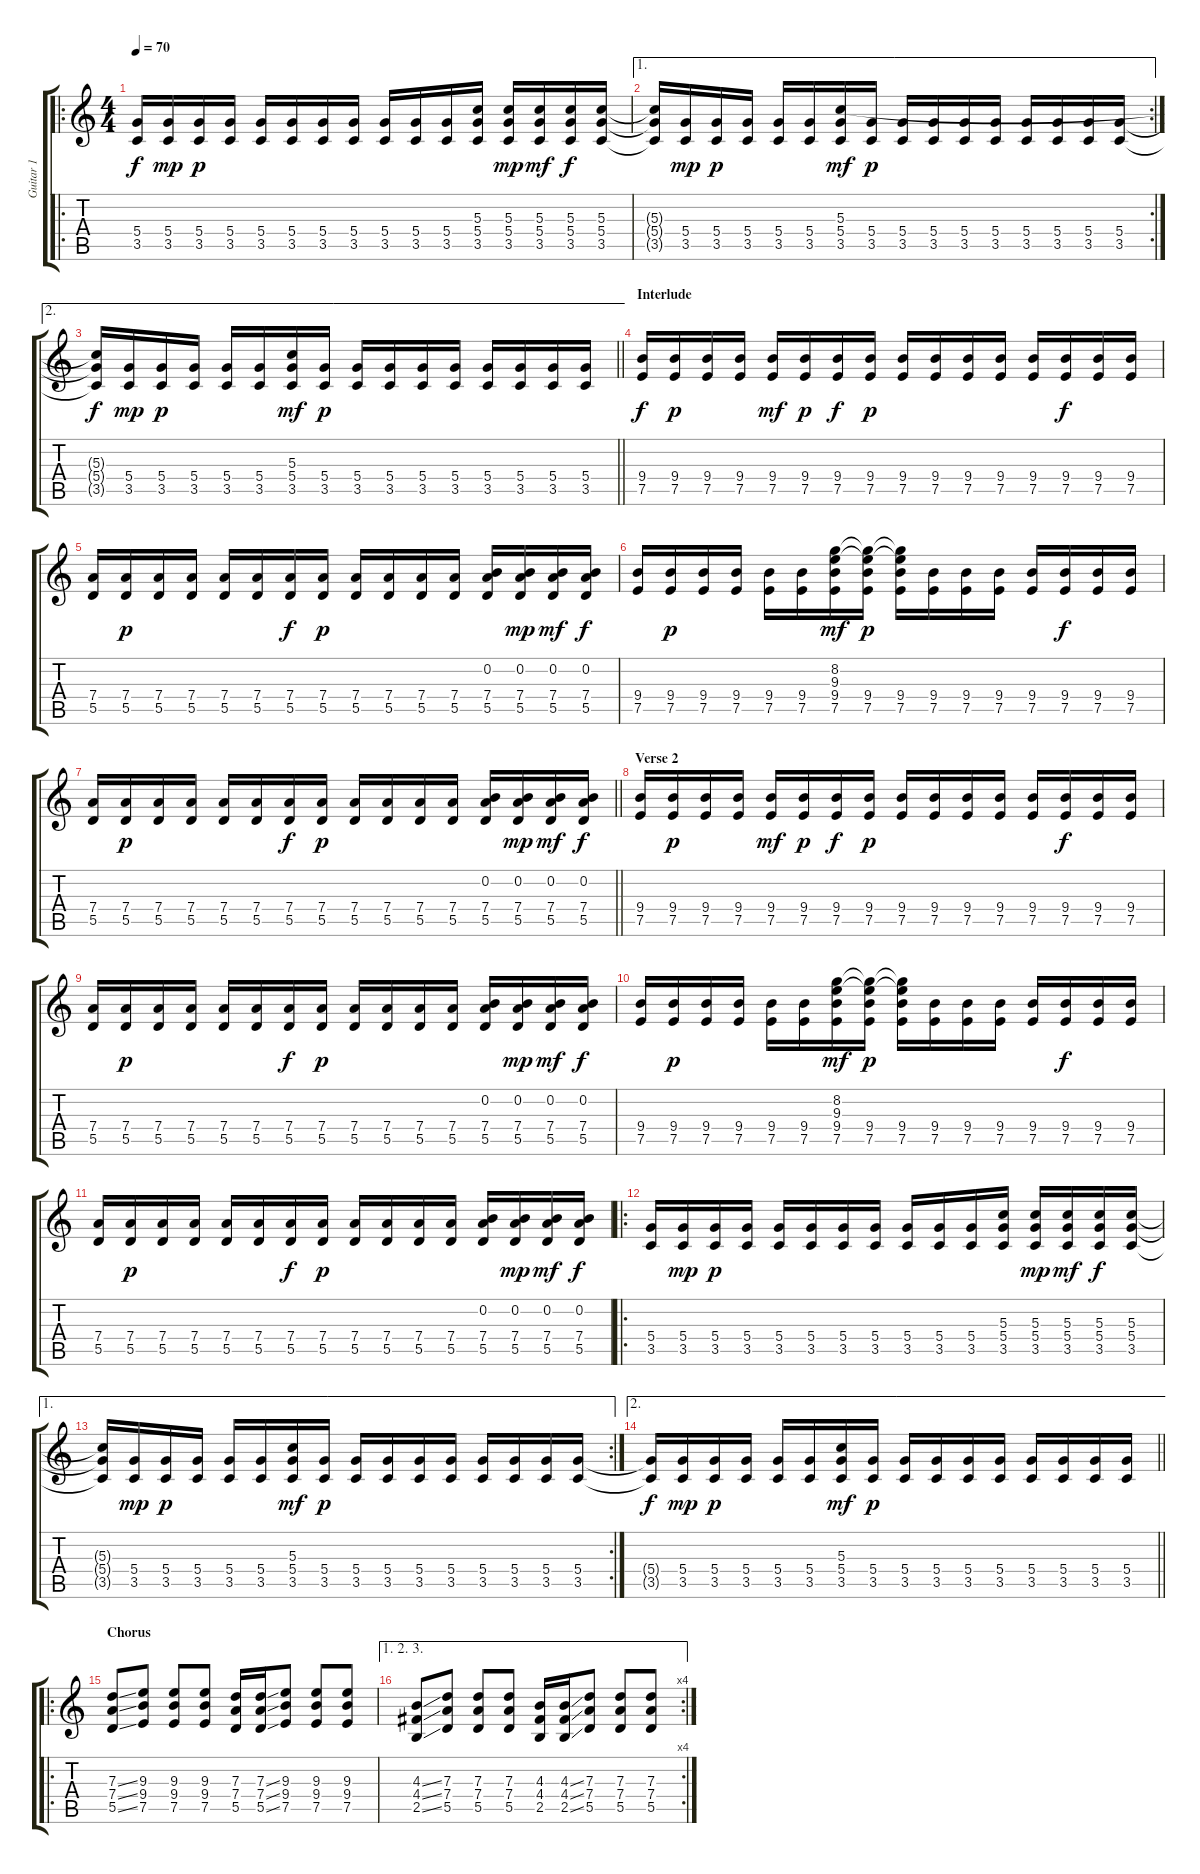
\track ("Guitar 1" "Guitar 1") {instrument electricguitarclean}
\staff {score tabs}
\tuning (E4 B3 G3 D3 A2 E2) {hide}
\ro
\ts (4 4)
\tempo 70
\clef g2
\ks c
(5.4 3.5).16{dy f} (5.4 3.5).16{dy mp} (5.4 3.5).16{dy p} (5.4 3.5).16 (5.4 3.5).16 (5.4 3.5).16 (5.4 3.5).16 (5.4 3.5).16 (5.4 3.5).16 (5.4 3.5).16 (5.4 3.5).16 (5.3 5.4 3.5).16 (5.3 5.4 3.5).16{dy mp} (5.3 5.4 3.5).16{dy mf} (5.3 5.4 3.5).16{dy f} (5.3 5.4 3.5).16 |
\ae 1
\rc 2
(5.3{t} 5.4{t} 3.5{t}).16 (5.4 3.5).16{dy mp} (5.4 3.5).16{dy p} (5.4 3.5).16 (5.4 3.5).16 (5.4 3.5).16 (5.3 5.4 3.5).16{dy mf} (5.4 3.5).16{dy p} (5.4 3.5).16 (5.4 3.5).16 (5.4 3.5).16 (5.4 3.5).16 (5.4 3.5).16 (5.4 3.5).16 (5.4 3.5).16 (5.4 3.5).16 |
\ae 2
\barLineRight lightlight
(5.3{t} 5.4{t} 3.5{t}).16{dy f} (5.4 3.5).16{dy mp} (5.4 3.5).16{dy p} (5.4 3.5).16 (5.4 3.5).16 (5.4 3.5).16 (5.3 5.4 3.5).16{dy mf} (5.4 3.5).16{dy p} (5.4 3.5).16 (5.4 3.5).16 (5.4 3.5).16 (5.4 3.5).16 (5.4 3.5).16 (5.4 3.5).16 (5.4 3.5).16 (5.4 3.5).16 |
\section ("" "Interlude")
(9.4 7.5).16{dy f} (9.4 7.5).16{dy p} (9.4 7.5).16 (9.4 7.5).16 (9.4 7.5).16{dy mf} (9.4 7.5).16{dy p} (9.4 7.5).16{dy f} (9.4 7.5).16{dy p} (9.4 7.5).16 (9.4 7.5).16 (9.4 7.5).16 (9.4 7.5).16 (9.4 7.5).16 (9.4 7.5).16{dy f} (9.4 7.5).16 (9.4 7.5).16 |
(7.4 5.5).16 (7.4 5.5).16{dy p} (7.4 5.5).16 (7.4 5.5).16 (7.4 5.5).16 (7.4 5.5).16 (7.4 5.5).16{dy f} (7.4 5.5).16{dy p} (7.4 5.5).16 (7.4 5.5).16 (7.4 5.5).16 (7.4 5.5).16 (0.2 7.4 5.5).16 (0.2 7.4 5.5).16{dy mp} (0.2 7.4 5.5).16{dy mf} (0.2 7.4 5.5).16{dy f} |
(9.4 7.5).16 (9.4 7.5).16{dy p} (9.4 7.5).16 (9.4 7.5).16 (9.4 7.5).16 (9.4 7.5).16 (8.2 9.3 9.4 7.5).16{dy mf} (8.2{t} 9.3{t} 9.4 7.5).16{dy p} (8.2{t} 9.3{t} 9.4 7.5).16 (9.4 7.5).16 (9.4 7.5).16 (9.4 7.5).16 (9.4 7.5).16 (9.4 7.5).16{dy f} (9.4 7.5).16 (9.4 7.5).16 |
\barLineRight lightlight
(7.4 5.5).16 (7.4 5.5).16{dy p} (7.4 5.5).16 (7.4 5.5).16 (7.4 5.5).16 (7.4 5.5).16 (7.4 5.5).16{dy f} (7.4 5.5).16{dy p} (7.4 5.5).16 (7.4 5.5).16 (7.4 5.5).16 (7.4 5.5).16 (0.2 7.4 5.5).16 (0.2 7.4 5.5).16{dy mp} (0.2 7.4 5.5).16{dy mf} (0.2 7.4 5.5).16{dy f} |
\section ("" "Verse 2")
(9.4 7.5).16 (9.4 7.5).16{dy p} (9.4 7.5).16 (9.4 7.5).16 (9.4 7.5).16{dy mf} (9.4 7.5).16{dy p} (9.4 7.5).16{dy f} (9.4 7.5).16{dy p} (9.4 7.5).16 (9.4 7.5).16 (9.4 7.5).16 (9.4 7.5).16 (9.4 7.5).16 (9.4 7.5).16{dy f} (9.4 7.5).16 (9.4 7.5).16 |
(7.4 5.5).16 (7.4 5.5).16{dy p} (7.4 5.5).16 (7.4 5.5).16 (7.4 5.5).16 (7.4 5.5).16 (7.4 5.5).16{dy f} (7.4 5.5).16{dy p} (7.4 5.5).16 (7.4 5.5).16 (7.4 5.5).16 (7.4 5.5).16 (0.2 7.4 5.5).16 (0.2 7.4 5.5).16{dy mp} (0.2 7.4 5.5).16{dy mf} (0.2 7.4 5.5).16{dy f} |
(9.4 7.5).16 (9.4 7.5).16{dy p} (9.4 7.5).16 (9.4 7.5).16 (9.4 7.5).16 (9.4 7.5).16 (8.2 9.3 9.4 7.5).16{dy mf} (8.2{t} 9.3{t} 9.4 7.5).16{dy p} (8.2{t} 9.3{t} 9.4 7.5).16 (9.4 7.5).16 (9.4 7.5).16 (9.4 7.5).16 (9.4 7.5).16 (9.4 7.5).16{dy f} (9.4 7.5).16 (9.4 7.5).16 |
(7.4 5.5).16 (7.4 5.5).16{dy p} (7.4 5.5).16 (7.4 5.5).16 (7.4 5.5).16 (7.4 5.5).16 (7.4 5.5).16{dy f} (7.4 5.5).16{dy p} (7.4 5.5).16 (7.4 5.5).16 (7.4 5.5).16 (7.4 5.5).16 (0.2 7.4 5.5).16 (0.2 7.4 5.5).16{dy mp} (0.2 7.4 5.5).16{dy mf} (0.2 7.4 5.5).16{dy f} |
\ro
(5.4 3.5).16 (5.4 3.5).16{dy mp} (5.4 3.5).16{dy p} (5.4 3.5).16 (5.4 3.5).16 (5.4 3.5).16 (5.4 3.5).16 (5.4 3.5).16 (5.4 3.5).16 (5.4 3.5).16 (5.4 3.5).16 (5.3 5.4 3.5).16 (5.3 5.4 3.5).16{dy mp} (5.3 5.4 3.5).16{dy mf} (5.3 5.4 3.5).16{dy f} (5.3 5.4 3.5).16 |
\ae 1
\rc 2
(5.3{t} 5.4{t} 3.5{t}).16 (5.4 3.5).16{dy mp} (5.4 3.5).16{dy p} (5.4 3.5).16 (5.4 3.5).16 (5.4 3.5).16 (5.3 5.4 3.5).16{dy mf} (5.4 3.5).16{dy p} (5.4 3.5).16 (5.4 3.5).16 (5.4 3.5).16 (5.4 3.5).16 (5.4 3.5).16 (5.4 3.5).16 (5.4 3.5).16 (5.4 3.5).16 |
\ae 2
\barLineRight lightlight
(5.4{t} 3.5{t}).16{dy f} (5.4 3.5).16{dy mp} (5.4 3.5).16{dy p} (5.4 3.5).16 (5.4 3.5).16 (5.4 3.5).16 (5.3 5.4 3.5).16{dy mf} (5.4 3.5).16{dy p} (5.4 3.5).16 (5.4 3.5).16 (5.4 3.5).16 (5.4 3.5).16 (5.4 3.5).16 (5.4 3.5).16 (5.4 3.5).16 (5.4 3.5).16 |
\ro
\section ("" "Chorus")
(7.3{ss} 7.4{ss} 5.5{ss}).8{volume 16 balance 14 instrument distortionguitar} (9.3 9.4 7.5).8 (9.3 9.4 7.5).8 (9.3 9.4 7.5).8 (7.3 7.4 5.5).16 (7.3{ss} 7.4{ss} 5.5{ss}).16 (9.3 9.4 7.5).8 (9.3 9.4 7.5).8 (9.3 9.4 7.5).8 |
\ae (1 2 3)
\rc 4
(4.3{ss} 4.4{ss} 2.5{ss}).8{instrument distortionguitar} (7.3 7.4 5.5).8 (7.3 7.4 5.5).8 (7.3 7.4 5.5).8 (4.3 4.4 2.5).16 (4.3{ss} 4.4{ss} 2.5{ss}).16 (7.3 7.4 5.5).8 (7.3 7.4 5.5).8 (7.3 7.4 5.5).8
